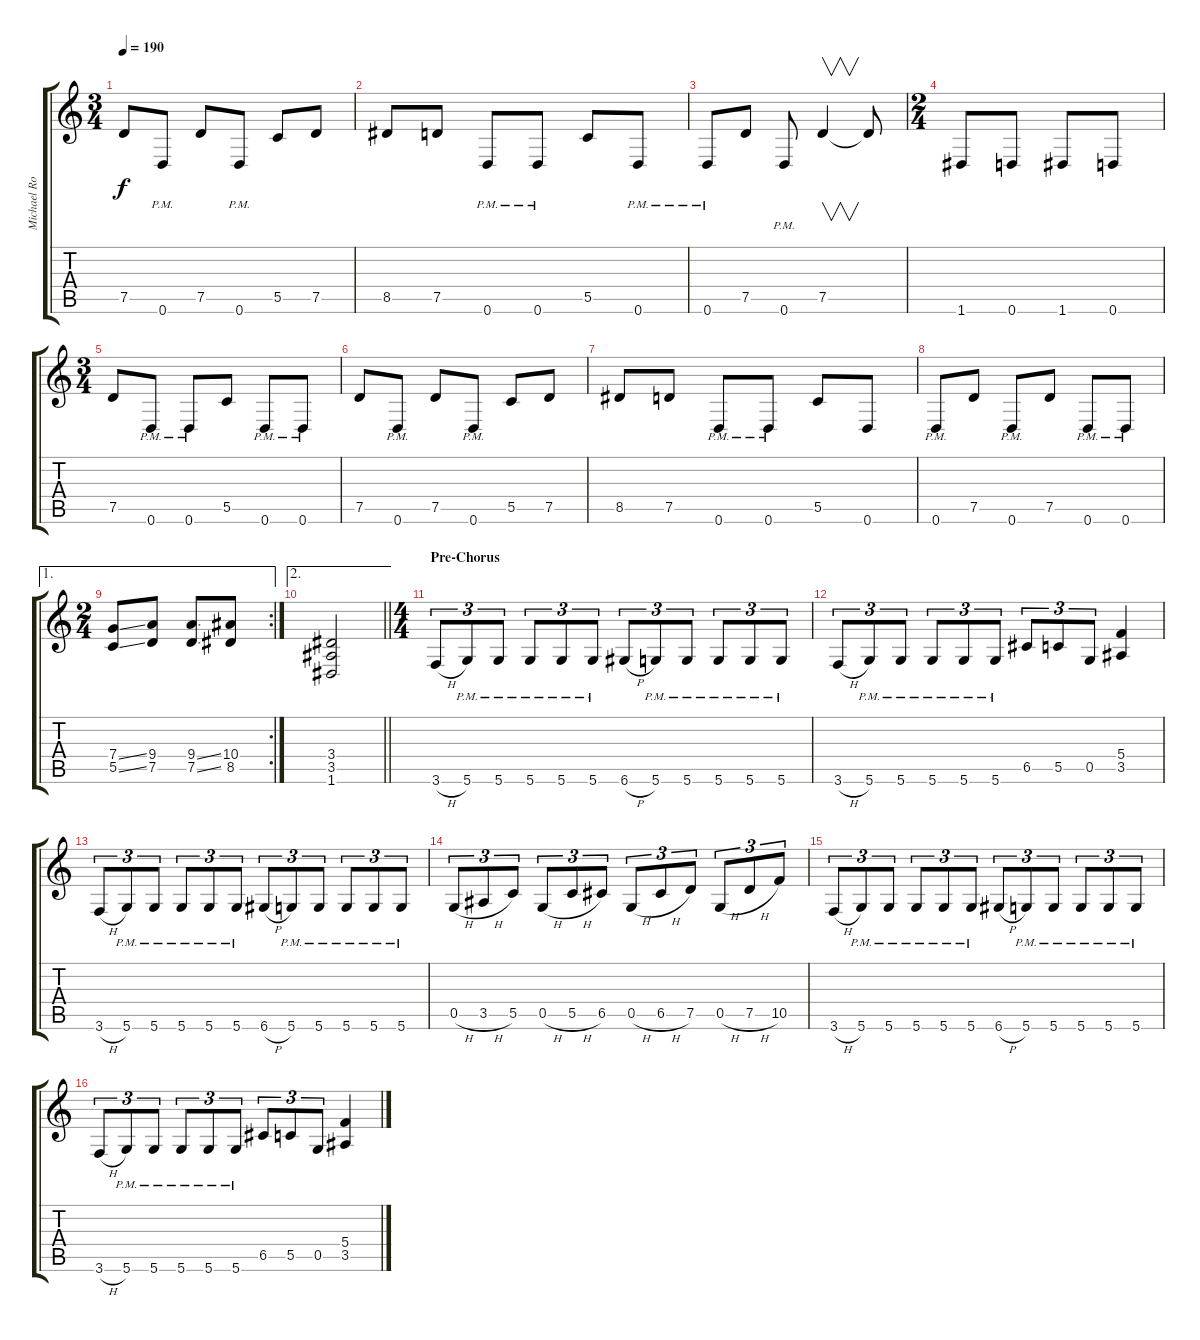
\track ("Michael Romeo - Guitar " "Michael Ro") {instrument overdrivenguitar}
\staff {score tabs}
\tuning (D4 A3 F3 C3 G2 D2) {hide}
\ts (3 4)
\tempo 190
\clef g2
\ks c
7.5.8{dy f} 0.6{pm}.8 7.5.8 0.6{pm}.8 5.5.8 7.5.8 |
8.5.8 7.5.8 0.6{pm}.8 0.6{pm}.8 5.5.8 0.6{pm}.8 |
0.6{pm}.8 7.5.8 0.6{pm}.8 7.5.4{v} 7.5{t}.8 |
\ts (2 4)
1.6.8 0.6.8 1.6.8 0.6.8 |
\ts (3 4)
7.5.8 0.6{pm}.8 0.6{pm}.8 5.5.8 0.6{pm}.8 0.6{pm}.8 |
7.5.8 0.6{pm}.8 7.5.8 0.6{pm}.8 5.5.8 7.5.8 |
8.5.8 7.5.8 0.6{pm}.8 0.6{pm}.8 5.5.8 0.6.8 |
0.6{pm}.8 7.5.8 0.6{pm}.8 7.5.8 0.6{pm}.8 0.6{pm}.8 |
\ae 1
\rc 2
\ts (2 4)
(7.4{ss} 5.5{ss}).8 (9.4 7.5).8 (9.4{ss} 7.5{ss}).8 (10.4 8.5).8 |
\ae 2
\barLineRight lightlight
(3.4 3.5 1.6).2 |
\ts (4 4)
\section ("" "Pre-Chorus")
3.6{h}.8{tu (3 2)} 5.6{pm}.8{tu (3 2)} 5.6{pm}.8{tu (3 2)} 5.6{pm}.8{tu (3 2)} 5.6{pm}.8{tu (3 2)} 5.6{pm}.8{tu (3 2)} 6.6{h}.8{tu (3 2)} 5.6{pm}.8{tu (3 2)} 5.6{pm}.8{tu (3 2)} 5.6{pm}.8{tu (3 2)} 5.6{pm}.8{tu (3 2)} 5.6{pm}.8{tu (3 2)} |
3.6{h}.8{tu (3 2)} 5.6{pm}.8{tu (3 2)} 5.6{pm}.8{tu (3 2)} 5.6{pm}.8{tu (3 2)} 5.6{pm}.8{tu (3 2)} 5.6{pm}.8{tu (3 2)} 6.5.8{tu (3 2)} 5.5.8{tu (3 2)} 0.5.8{tu (3 2)} (5.4 3.5).4 |
3.6{h}.8{tu (3 2)} 5.6{pm}.8{tu (3 2)} 5.6{pm}.8{tu (3 2)} 5.6{pm}.8{tu (3 2)} 5.6{pm}.8{tu (3 2)} 5.6{pm}.8{tu (3 2)} 6.6{h}.8{tu (3 2)} 5.6{pm}.8{tu (3 2)} 5.6{pm}.8{tu (3 2)} 5.6{pm}.8{tu (3 2)} 5.6{pm}.8{tu (3 2)} 5.6{pm}.8{tu (3 2)} |
0.5{h}.8{tu (3 2)} 3.5{h}.8{tu (3 2)} 5.5.8{tu (3 2)} 0.5{h}.8{tu (3 2)} 5.5{h}.8{tu (3 2)} 6.5.8{tu (3 2)} 0.5{h}.8{tu (3 2)} 6.5{h}.8{tu (3 2)} 7.5.8{tu (3 2)} 0.5{h}.8{tu (3 2)} 7.5{h}.8{tu (3 2)} 10.5.8{tu (3 2)} |
3.6{h}.8{tu (3 2)} 5.6{pm}.8{tu (3 2)} 5.6{pm}.8{tu (3 2)} 5.6{pm}.8{tu (3 2)} 5.6{pm}.8{tu (3 2)} 5.6{pm}.8{tu (3 2)} 6.6{h}.8{tu (3 2)} 5.6{pm}.8{tu (3 2)} 5.6{pm}.8{tu (3 2)} 5.6{pm}.8{tu (3 2)} 5.6{pm}.8{tu (3 2)} 5.6{pm}.8{tu (3 2)} |
3.6{h}.8{tu (3 2)} 5.6{pm}.8{tu (3 2)} 5.6{pm}.8{tu (3 2)} 5.6{pm}.8{tu (3 2)} 5.6{pm}.8{tu (3 2)} 5.6{pm}.8{tu (3 2)} 6.5.8{tu (3 2)} 5.5.8{tu (3 2)} 0.5.8{tu (3 2)} (5.4 3.5).4
